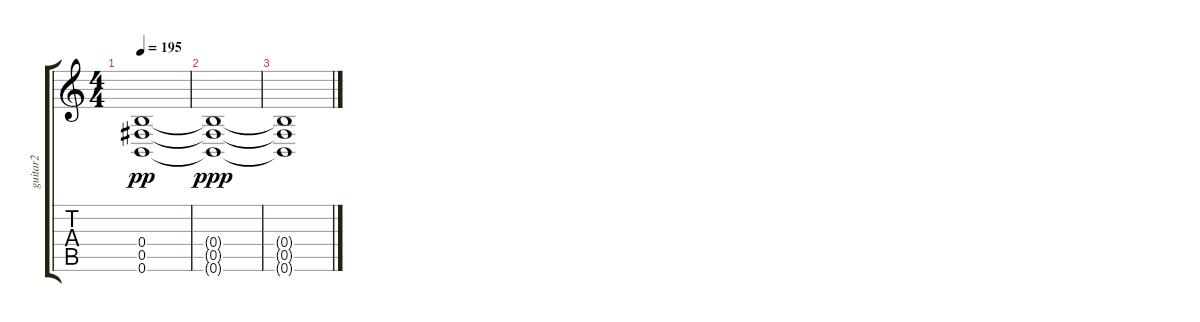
\track ("guitar2" "guitar2") {instrument distortionguitar}
\staff {score tabs}
\tuning (Db4 Ab3 E3 B2 Gb2 B1) {hide}
\ts (4 4)
\tempo 195
\clef g2
\ks c
(0.4{t} 0.5{t} 0.6{t}).1{dy pp volume 0} |
(0.4{t} 0.5{t} 0.6{t}).1{dy ppp} |
(0.4{t} 0.5{t} 0.6{t}).1
